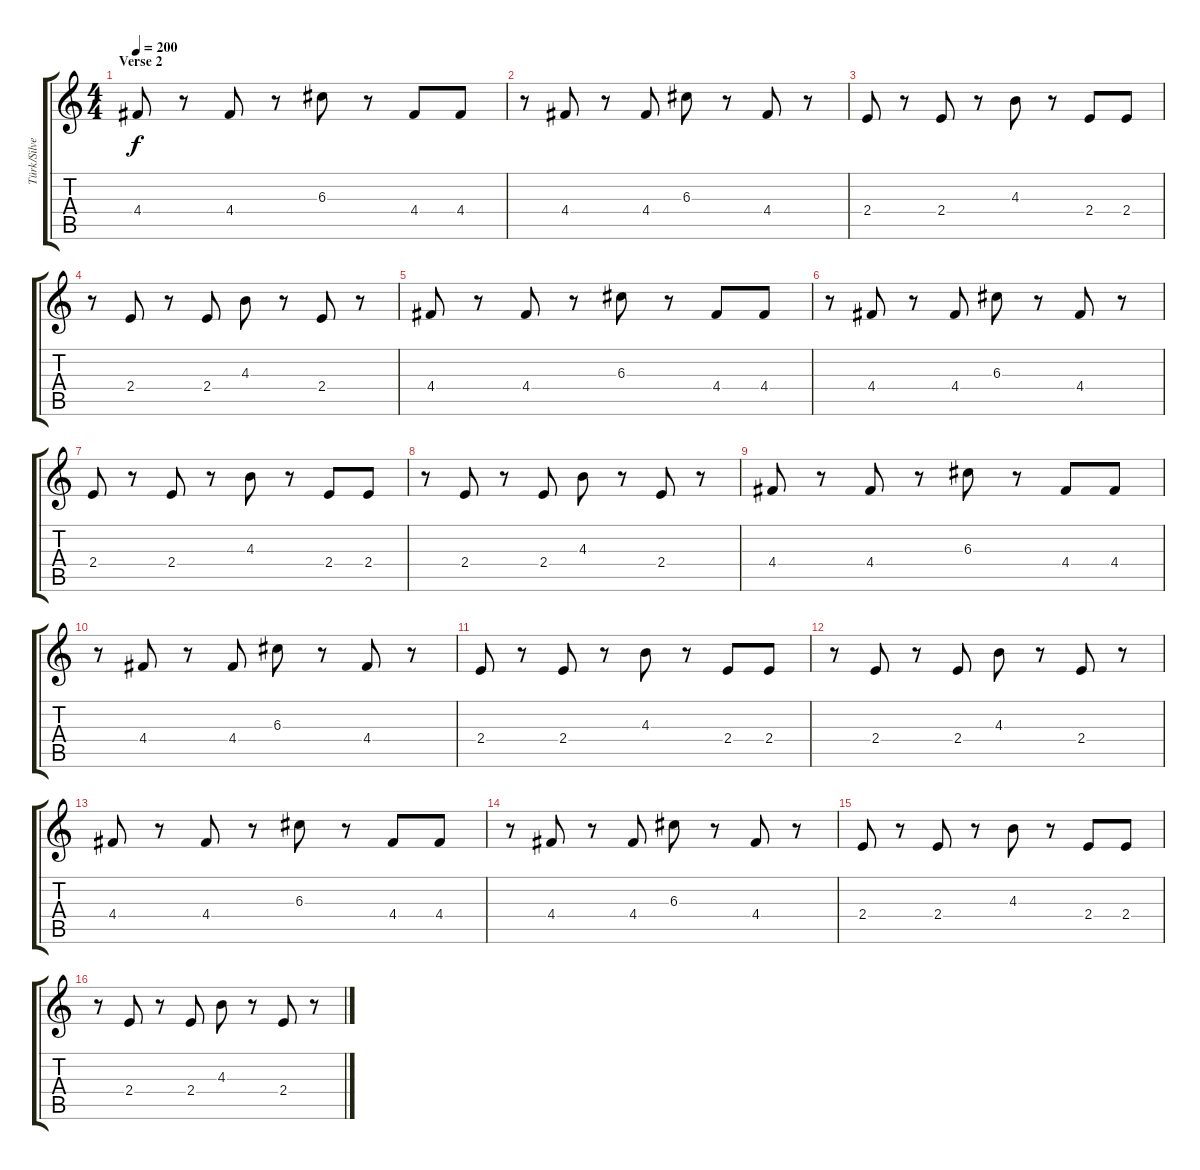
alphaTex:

\track ("Türk/Silver" "Türk/Silve") {instrument overdrivenguitar}
\staff {score tabs}
\tuning (E4 B3 G3 D3 A2 E2) {hide}
\ts (4 4)
\section ("" "Verse 2")
\tempo 200
\clef g2
\ks c
4.4.8{dy f} r.8 4.4.8 r.8 6.3.8 r.8 4.4.8 4.4.8 |
r.8 4.4.8 r.8 4.4.8 6.3.8 r.8 4.4.8 r.8 |
2.4.8 r.8 2.4.8 r.8 4.3.8 r.8 2.4.8 2.4.8 |
r.8 2.4.8 r.8 2.4.8 4.3.8 r.8 2.4.8 r.8 |
4.4.8 r.8 4.4.8 r.8 6.3.8 r.8 4.4.8 4.4.8 |
r.8 4.4.8 r.8 4.4.8 6.3.8 r.8 4.4.8 r.8 |
2.4.8 r.8 2.4.8 r.8 4.3.8 r.8 2.4.8 2.4.8 |
r.8 2.4.8 r.8 2.4.8 4.3.8 r.8 2.4.8 r.8 |
4.4.8 r.8 4.4.8 r.8 6.3.8 r.8 4.4.8 4.4.8 |
r.8 4.4.8 r.8 4.4.8 6.3.8 r.8 4.4.8 r.8 |
2.4.8 r.8 2.4.8 r.8 4.3.8 r.8 2.4.8 2.4.8 |
r.8 2.4.8 r.8 2.4.8 4.3.8 r.8 2.4.8 r.8 |
4.4.8 r.8 4.4.8 r.8 6.3.8 r.8 4.4.8 4.4.8 |
r.8 4.4.8 r.8 4.4.8 6.3.8 r.8 4.4.8 r.8 |
2.4.8 r.8 2.4.8 r.8 4.3.8 r.8 2.4.8 2.4.8 |
r.8 2.4.8 r.8 2.4.8 4.3.8 r.8 2.4.8 r.8
